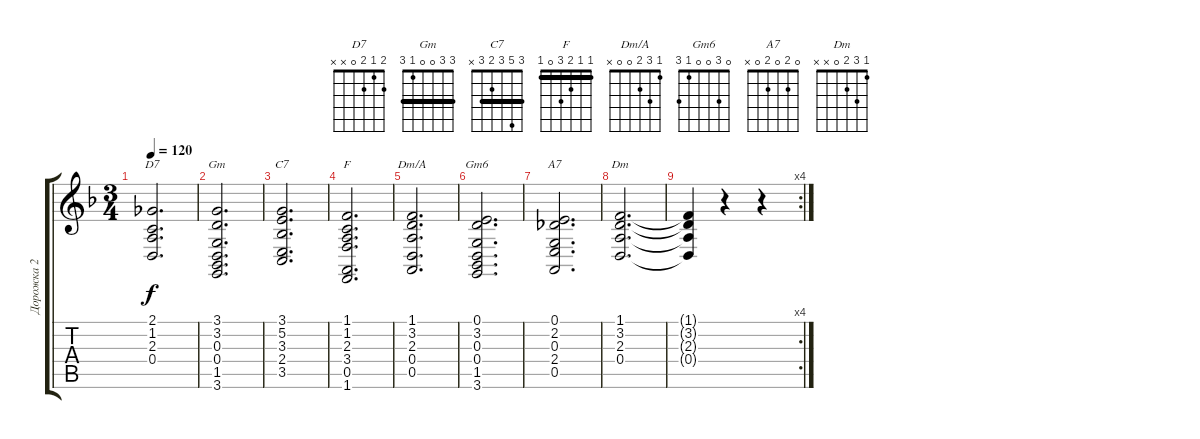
\track ("Дорожка 2" "Дорожка 2") {instrument stringensemble1}
\staff {score tabs}
\tuning (E4 B3 G3 D3 A2 E2) {hide}
\chord ("D7" 2 1 2 0 x x)
\chord ("Gm" 3 3 0 0 1 3) {barre 3}
\chord ("C7" 3 5 3 2 3 x) {barre 3}
\chord ("F" 1 1 2 3 0 1) {barre 1}
\chord ("Dm/A" 1 3 2 0 0 x)
\chord ("Gm6" 0 3 0 0 1 3)
\chord ("A7" 0 2 0 2 0 x)
\chord ("Dm" 1 3 2 0 x x)
\ts (3 4)
\tempo 120
\clef g2
\ks f
(2.1 1.2 2.3 0.4).2{d ch "D7" dy f} |
(3.1 3.2 0.3 0.4 1.5 3.6).2{d ch "Gm"} |
(3.1 5.2 3.3 2.4 3.5).2{d ch "C7"} |
(1.1 1.2 2.3 3.4 0.5 1.6).2{d ch "F"} |
(1.1 3.2 2.3 0.4 0.5).2{d ch "Dm/A"} |
(0.1 3.2 0.3 0.4 1.5 3.6).2{d ch "Gm6"} |
(0.1 2.2 0.3 2.4 0.5).2{d ch "A7"} |
(1.1 3.2 2.3 0.4).2{d ch "Dm"} |
\rc 4
(1.1{t} 3.2{t} 2.3{t} 0.4{t}).4 r.4 r.4
